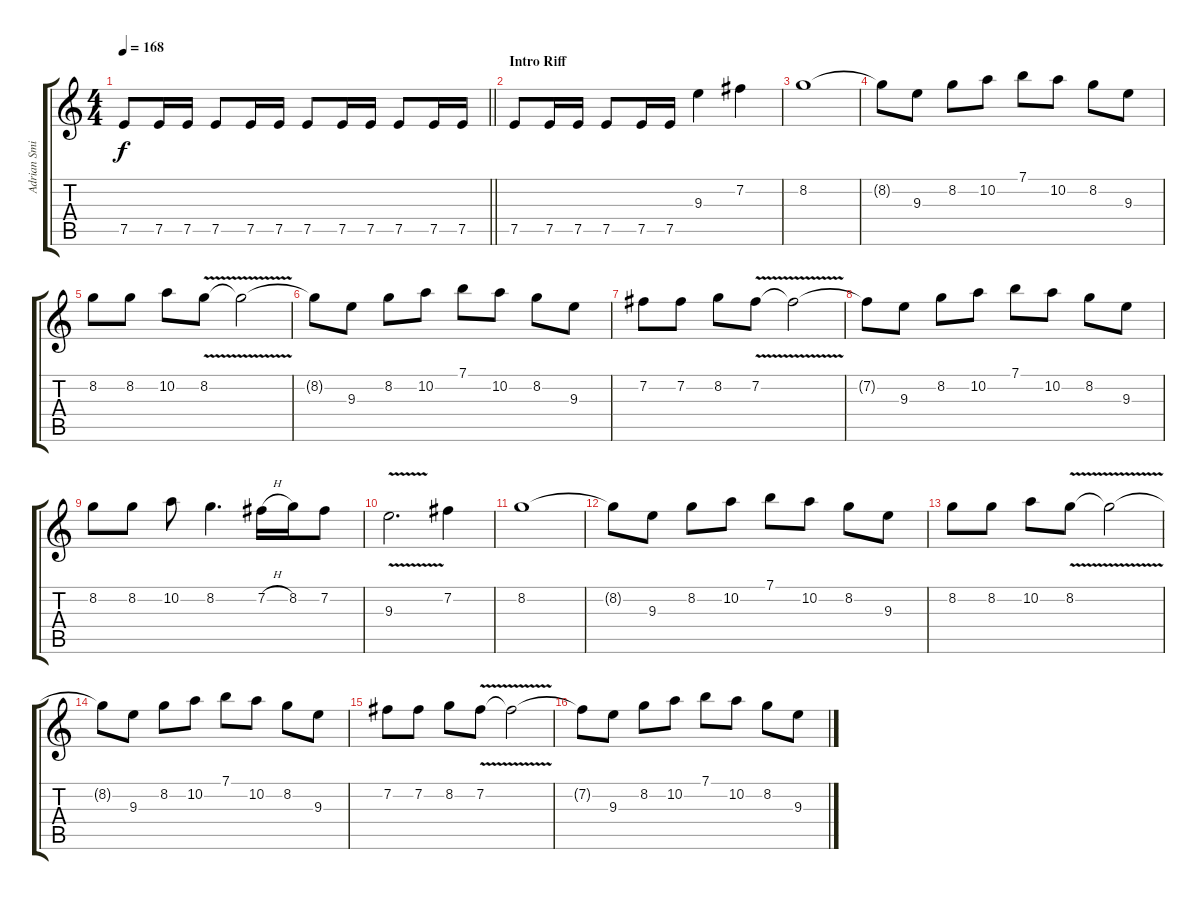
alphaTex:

\track ("Adrian Smith" "Adrian Smi") {instrument distortionguitar}
\staff {score tabs}
\tuning (E4 B3 G3 D3 A2 E2) {hide}
\ts (4 4)
\tempo 168
\clef g2
\barLineRight lightlight
\ks c
7.5.8{dy f} 7.5.16 7.5.16 7.5.8 7.5.16 7.5.16 7.5.8 7.5.16 7.5.16 7.5.8 7.5.16 7.5.16 |
\section ("" "Intro Riff")
7.5.8 7.5.16 7.5.16 7.5.8 7.5.16 7.5.16 9.3.4 7.2.4 |
8.2.1 |
8.2{t}.8 9.3.8 8.2.8 10.2.8 7.1.8 10.2.8 8.2.8 9.3.8 |
8.2.8 8.2.8 10.2.8 8.2{v}.8 8.2{t}.2 |
8.2{t}.8 9.3.8 8.2.8 10.2.8 7.1.8 10.2.8 8.2.8 9.3.8 |
7.2.8 7.2.8 8.2.8 7.2{v}.8 7.2{t}.2 |
7.2{t}.8 9.3.8 8.2.8 10.2.8 7.1.8 10.2.8 8.2.8 9.3.8 |
8.2.8 8.2.8 10.2.8 8.2.4{d} 7.2{h}.16 8.2.16 7.2.8 |
9.3{v}.2{d} 7.2.4 |
8.2.1 |
8.2{t}.8 9.3.8 8.2.8 10.2.8 7.1.8 10.2.8 8.2.8 9.3.8 |
8.2.8 8.2.8 10.2.8 8.2{v}.8 8.2{t}.2 |
8.2{t}.8 9.3.8 8.2.8 10.2.8 7.1.8 10.2.8 8.2.8 9.3.8 |
7.2.8 7.2.8 8.2.8 7.2{v}.8 7.2{t}.2 |
7.2{t}.8 9.3.8 8.2.8 10.2.8 7.1.8 10.2.8 8.2.8 9.3.8
